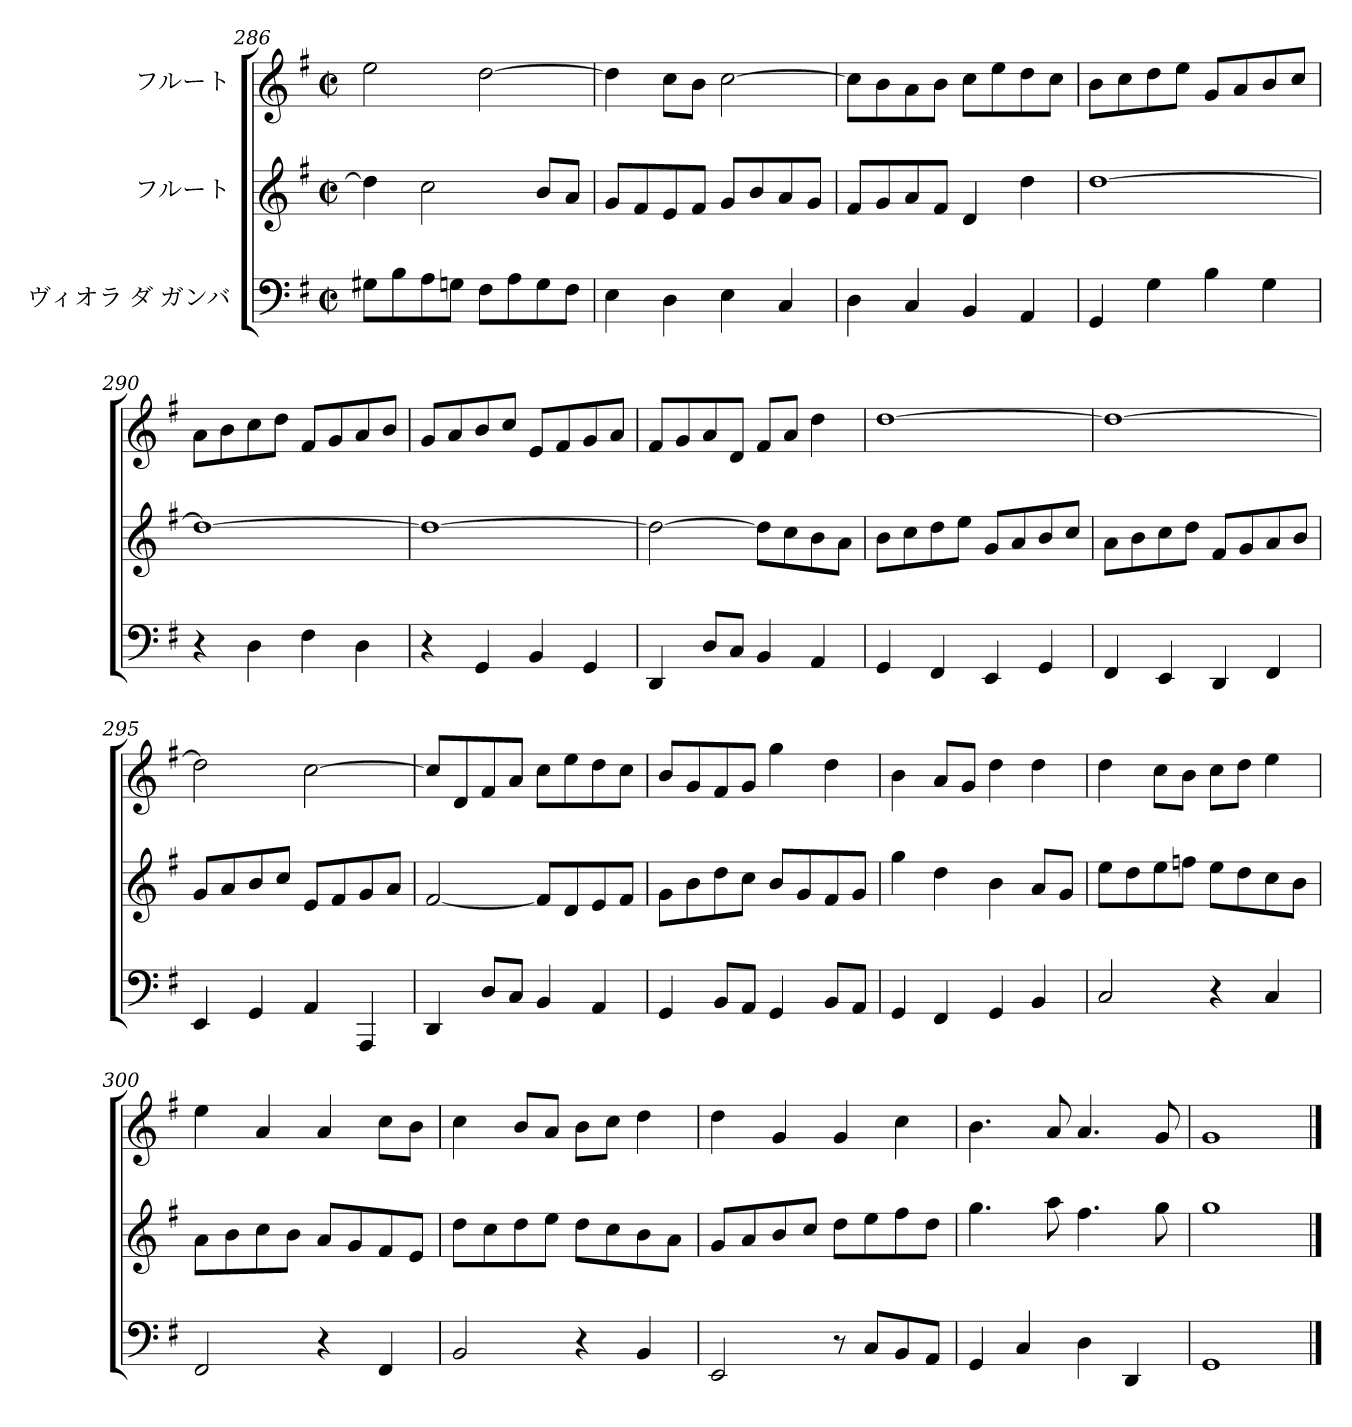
**kern	**kern	**kern
*part3	*part2	*part1
*staff3	*staff2	*staff1
*I"ヴィオラ ダ ガンバ	*I"フルート	*I"フルート
!!LO:LB:g=z
*clefF4	*clefG2	*clefG2
*k[f#]	*k[f#]	*k[f#]
*M2/2	*M2/2	*M2/2
*met(c|)	*met(c|)	*met(c|)
=286	=286	=286
8G#X\L	4dd\]	2ee\
8B\	.	.
8A\	2cc\	.
8Gn\J	.	.
8F#\L	.	[2dd\
8A\	.	.
8G\	8b/L	.
8F#\J	8a/J	.
=287	=287	=287
4E\	8g/L	4dd\]
.	8f#/	.
4D\	8e/	8cc\L
.	8f#/J	8b\J
4E\	8g/L	[2cc\
.	8b/	.
4C/	8a/	.
.	8g/J	.
=288	=288	=288
4D\	8f#/L	8cc\L]
.	8g/	8b\
4C/	8a/	8a\
.	8f#/J	8b\J
4BB/	4d/	8cc\L
.	.	8ee\
4AA/	4dd\	8dd\
.	.	8cc\J
=289	=289	=289
4GG/	[1dd	8b\L
.	.	8cc\
4G\	.	8dd\
.	.	8ee\J
4B\	.	8g/L
.	.	8a/
4G\	.	8b/
.	.	8cc/J
=290	=290	=290
4r	1dd_	8a\L
.	.	8b\
4D\	.	8cc\
.	.	8dd\J
4F#\	.	8f#/L
.	.	8g/
4D\	.	8a/
.	.	8b/J
!!LO:LB:g=z
=291	=291	=291
4r	1dd_	8g/L
.	.	8a/
4GG/	.	8b/
.	.	8cc/J
4BB/	.	8e/L
.	.	8f#/
4GG/	.	8g/
.	.	8a/J
=292	=292	=292
4DD/	2dd\_	8f#/L
.	.	8g/
8D/L	.	8a/
8C/J	.	8d/J
4BB/	8dd\L]	8f#/L
.	8cc\	8a/J
4AA/	8b\	4dd\
.	8a\J	.
=293	=293	=293
4GG/	8b\L	[1dd
.	8cc\	.
4FF#/	8dd\	.
.	8ee\J	.
4EE/	8g/L	.
.	8a/	.
4GG/	8b/	.
.	8cc/J	.
=294	=294	=294
4FF#/	8a\L	1dd_
.	8b\	.
4EE/	8cc\	.
.	8dd\J	.
4DD/	8f#/L	.
.	8g/	.
4FF#/	8a/	.
.	8b/J	.
=295	=295	=295
4EE/	8g/L	2dd\]
.	8a/	.
4GG/	8b/	.
.	8cc/J	.
4AA/	8e/L	[2cc\
.	8f#/	.
4AAA/	8g/	.
.	8a/J	.
!!LO:LB:g=z
=296	=296	=296
4DD/	[2f#/	8cc/L]
.	.	8d/
8D/L	.	8f#/
8C/J	.	8a/J
4BB/	8f#/L]	8cc\L
.	8d/	8ee\
4AA/	8e/	8dd\
.	8f#/J	8cc\J
=297	=297	=297
4GG/	8g\L	8b/L
.	8b\	8g/
8BB/L	8dd\	8f#/
8AA/J	8cc\J	8g/J
4GG/	8b/L	4gg\
.	8g/	.
8BB/L	8f#/	4dd\
8AA/J	8g/J	.
=298	=298	=298
4GG/	4gg\	4b\
4FF#/	4dd\	8a/L
.	.	8g/J
4GG/	4b\	4dd\
4BB/	8a/L	4dd\
.	8g/J	.
=299	=299	=299
2C/	8ee\L	4dd\
.	8dd\	.
.	8ee\	8cc\L
.	8ffn\J	8b\J
4r	8ee\L	8cc\L
.	8dd\	8dd\J
4C/	8cc\	4ee\
.	8b\J	.
=300	=300	=300
2FF#/	8a\L	4ee\
.	8b\	.
.	8cc\	4a/
.	8b\J	.
4r	8a/L	4a/
.	8g/	.
4FF#/	8f#/	8cc\L
.	8e/J	8b\J
!!LO:PB:g=z
=301	=301	=301
2BB/	8dd\L	4cc\
.	8cc\	.
.	8dd\	8b/L
.	8ee\J	8a/J
4r	8dd\L	8b\L
.	8cc\	8cc\J
4BB/	8b\	4dd\
.	8a\J	.
=302	=302	=302
2EE/	8g/L	4dd\
.	8a/	.
.	8b/	4g/
.	8cc/J	.
8r	8dd\L	4g/
8C/L	8ee\	.
8BB/	8ff#\	4cc\
8AA/J	8dd\J	.
=303	=303	=303
4GG/	4.gg\	4.b\
4C/	.	.
.	8aa\	8a/
4D\	4.ff#\	4.a/
4DD/	.	.
.	8gg\	8g/
=304	=304	=304
1GG	1gg	1g
==	==	==
*-	*-	*-
